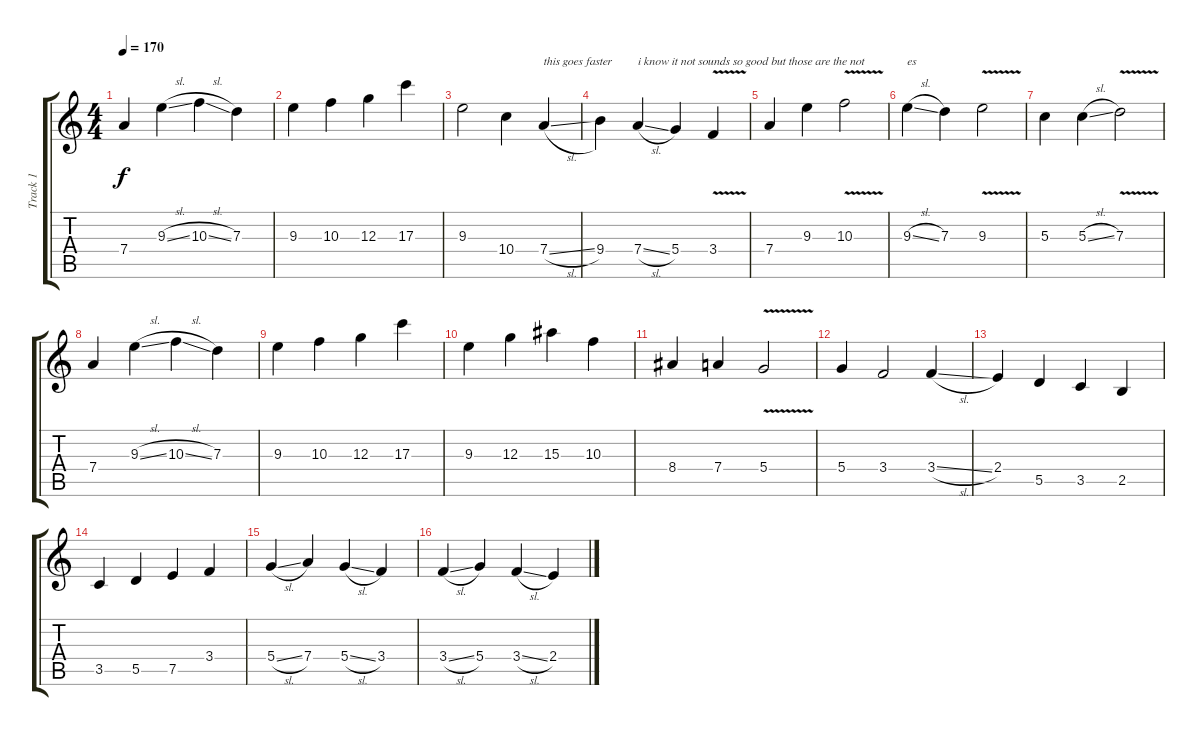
\track ("Track 1" "Track 1") {instrument acousticguitarsteel}
\staff {score tabs}
\tuning (E4 B3 G3 D3 A2 E2) {hide}
\ts (4 4)
\tempo 170
\clef g2
\ks c
7.4.4{dy f} 9.3{sl}.4 10.3{sl}.4 7.3.4 |
9.3.4 10.3.4 12.3.4 17.3.4 |
9.3.2 10.4.4 7.4{sl}.4{txt "this goes faster"} |
9.4.4 7.4{sl}.4{txt "i know it not sounds so good but those are the not"} 5.4.4 3.4{v}.4 |
7.4.4 9.3.4 10.3{v}.2 |
9.3{sl}.4{txt "es"} 7.3.4 9.3{v}.2 |
5.3.4 5.3{sl}.4 7.3{v}.2 |
7.4.4 9.3{sl}.4 10.3{sl}.4 7.3.4 |
9.3.4 10.3.4 12.3.4 17.3.4 |
9.3.4 12.3.4 15.3.4 10.3.4 |
8.4.4 7.4.4 5.4{v}.2 |
5.4.4 3.4.2 3.4{sl}.4 |
2.4.4 5.5.4 3.5.4 2.5.4 |
3.5.4 5.5.4 7.5.4 3.4.4 |
5.4{sl}.4 7.4.4 5.4{sl}.4 3.4.4 |
3.4{sl}.4 5.4.4 3.4{sl}.4 2.4.4
